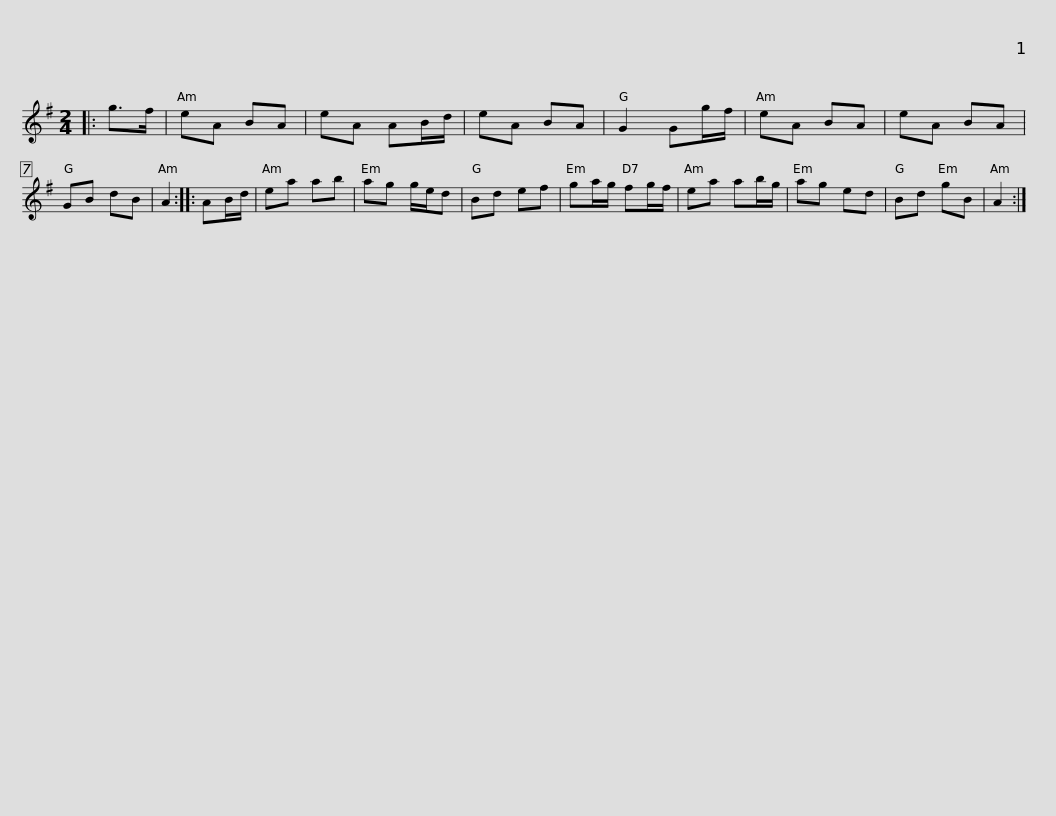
X:1
L:1/8
M:2/4
I:linebreak $
K:G
V:1 treble
V:1
|: g>f | eA BA | eA AB/d/ | eA BA | G2 Gg/f/ | %5
 eA BA | eA BA | GB dB | A2 :: AB/d/ | %10
 ea ab |$ ag g/e/d | Bd ef | ga/g/ fg/f/ | ea ab/g/ | %15
 ag ed | Bd gB | A2 :| %18
